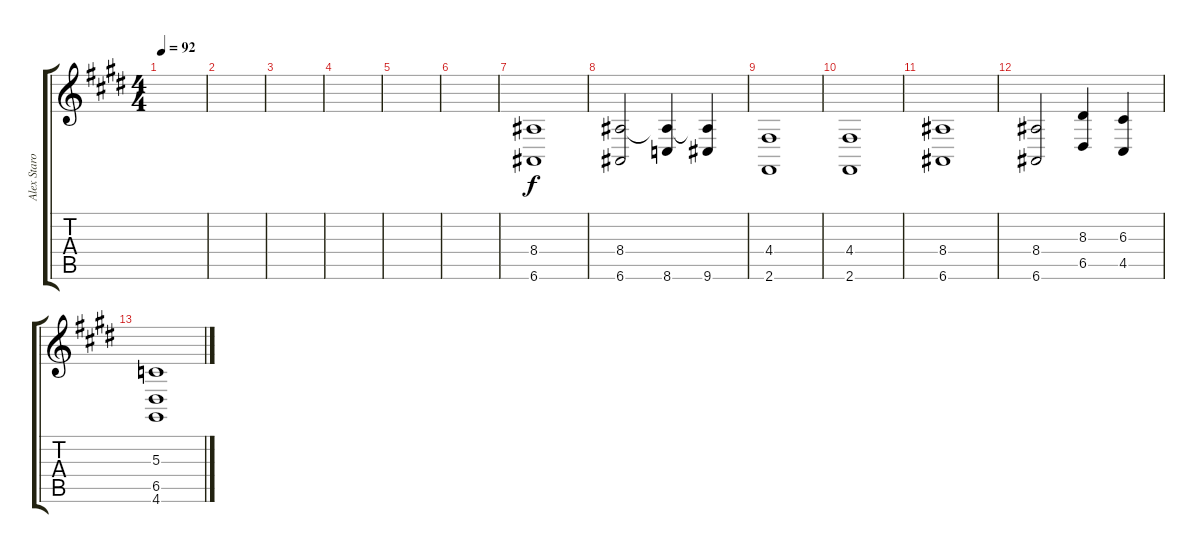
\track ("Alex Staropoli" "Alex Staro") {instrument choiraahs}
\staff {score tabs}
\tuning (E4 B3 G3 D3 A2 E2) {hide}
\ts (4 4)
\tempo 92
\clef g2
\ks c#minor
|
|
|
|
|
|
(8.4 6.6).1 |
(8.4 6.6).2 (8.4{t} 8.6).4 (8.4{t} 9.6).4 |
(4.4 2.6).1 |
(4.4 2.6).1 |
(8.4 6.6).1 |
(8.4 6.6).2 (8.3 6.5).4 (6.3 4.5).4 |
(5.3 6.5 4.6).1
